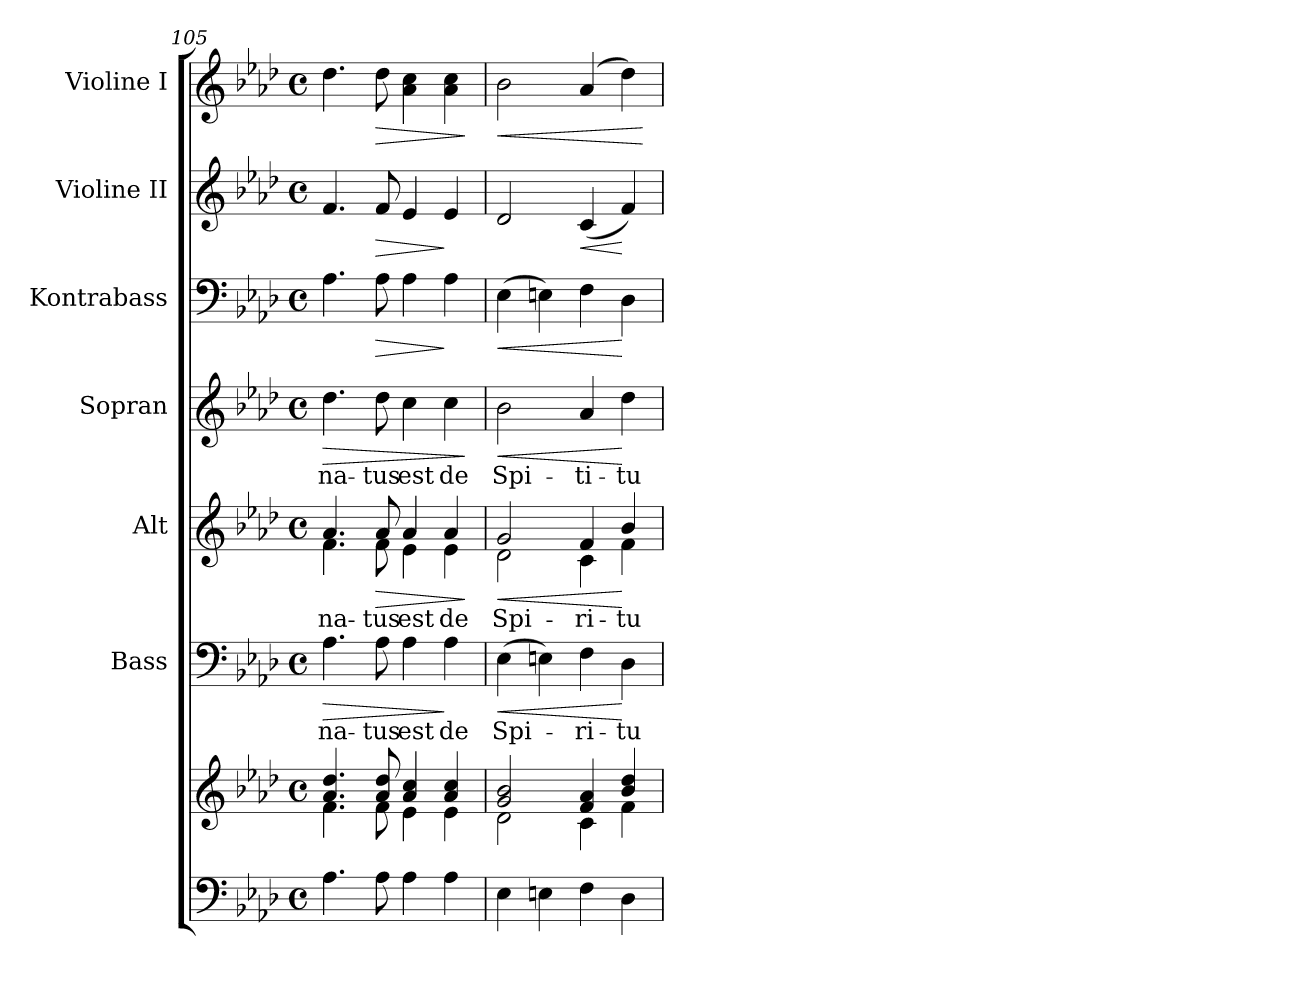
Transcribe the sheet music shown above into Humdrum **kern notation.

**kern	**kern	**kern	**text	**dynam	**kern	**text	**dynam	**kern	**text	**dynam	**kern	**dynam	**kern	**dynam	**kern	**dynam
*part7	*part7	*part6	*part6	*part6	*part5	*part5	*part5	*part4	*part4	*part4	*part3	*part3	*part2	*part2	*part1	*part1
*staff8	*staff7	*staff6	*staff6	*staff6	*staff5	*staff5	*staff5	*staff4	*staff4	*staff4	*staff3	*staff3	*staff2	*staff2	*staff1	*staff1
*	*	*I"Bass	*	*	*I"Alt	*	*	*I"Sopran	*	*	*I"Kontrabass	*	*I"Violine II	*	*I"Violine I	*
*	*	*I'B.	*	*	*I'A.	*	*	*I'S.	*	*	*I'Kb.	*	*I'Vl. II	*	*I'Vl. I	*
*clefF4	*clefG2	*clefF4	*	*	*clefG2	*	*	*clefG2	*	*	*clefF4	*	*clefG2	*	*clefG2	*
*	*	*	*	*	*	*	*	*	*	*	*ITrd7c12	*	*	*	*	*
*k[b-e-a-d-]	*k[b-e-a-d-]	*k[b-e-a-d-]	*	*	*k[b-e-a-d-]	*	*	*k[b-e-a-d-]	*	*	*k[b-e-a-d-]	*	*k[b-e-a-d-]	*	*k[b-e-a-d-]	*
*A-:	*A-:	*A-:	*	*	*A-:	*	*	*A-:	*	*	*A-:	*	*A-:	*	*A-:	*
*M4/4	*M4/4	*M4/4	*	*	*M4/4	*	*	*M4/4	*	*	*M4/4	*	*M4/4	*	*M4/4	*
*met(c)	*met(c)	*met(c)	*	*	*met(c)	*	*	*met(c)	*	*	*met(c)	*	*met(c)	*	*met(c)	*
=105	=105	=105	=105	=105	=105	=105	=105	=105	=105	=105	=105	=105	=105	=105	=105	=105
*	*^	*	*	*	*	*	*	*	*	*	*	*	*	*	*	*
!	!	!	!	!LO:LY:b	!LO:HP:b	!	!LO:LY:b	!	!	!LO:LY:b	!LO:HP:b	!	!	!	!	!	!
*	*	*	*	*	*	*^	*	*	*	*	*	*	*	*	*	*	*
4.A-\	4.a-/ 4.dd-/	4.f\	4.A-\	-na-	>	4.a-/	4.f\	-na-	.	4.dd-\	-na-	>	4.AA-\	.	4.f/	.	4.dd-\	.
!	!	!	!	!LO:LY:b	!	!	!	!LO:LY:b	!LO:HP:b	!	!LO:LY:b	!	!	!LO:HP:b	!	!LO:HP:b	!	!LO:HP:b
8A-\	8a-/ 8dd-/	8f\	8A-\	-tus	.	8a-/	8f\	-tus	>	8dd-\	-tus	.	8AA-\	>	8f/	>	8dd-\	>
!	!	!	!	!LO:LY:b	!	!	!	!LO:LY:b	!	!	!LO:LY:b	!	!	!	!	!	!	!
4A-\	4a-/ 4cc/	4e-\	4A-\	est	.	4a-/	4e-\	est	.	4cc\	est	.	4AA-\	.	4e-/	.	4a-\ 4cc\	.
!	!	!	!	!LO:LY:b	!	!	!	!LO:LY:b	!	!	!LO:LY:b	!	!	!	!	!	!	!
4A-\	4a-/ 4cc/	4e-\	4A-\	de	]	4a-/	4e-\	de	.	4cc\	de	.	4AA-\	]	4e-/	]	4a-\ 4cc\	.
*	*v	*v	*	*	*	*v	*v	*	*	*	*	*	*	*	*	*	*	*
.	.	.	.	.	.	.	]	.	.	]	.	.	.	.	.	]
=106	=106	=106	=106	=106	=106	=106	=106	=106	=106	=106	=106	=106	=106	=106	=106	=106
*	*^	*	*	*	*	*	*	*	*	*	*	*	*	*	*	*
!	!	!	!	!LO:LY:b	!LO:HP:b	!	!LO:LY:b	!LO:HP:b	!	!LO:LY:b	!LO:HP:b	!	!LO:HP:b	!	!	!	!LO:HP:b
*	*	*	*	*	*	*^	*	*	*	*	*	*	*	*	*	*	*
4E-\	2g/ 2b-/	2d-\	(>4E-\	Spi-	<	2g/	2d-\	Spi-	<	2b-\	Spi-	<	(>4EE-\	<	2d-/	.	2b-\	<
4En\	.	.	4En\)	.	.	.	.	.	.	.	.	.	4EEn\)	.	.	.	.	.
!	!	!	!	!LO:LY:b	!	!	!	!LO:LY:b	!	!	!LO:LY:b	!	!	!	!	!LO:HP:b	!	!
4F\	4f/ 4a-/	4c\	4F\	-ri-	.	4f/	4c\	-ri-	.	4a-/	-ti-	.	4FF\	.	(<4c/	<	(4a-/	.
!	!	!	!	!LO:LY:b	!	!	!	!LO:LY:b	!	!	!LO:LY:b	!	!	!	!	!	!	!
4D-\	4b-/ 4dd-/	4f\	4D-\	-tu	[	4b-/	4f\	-tu	[	4dd-\	-tu	[	4DD-\	[	4f/)	[	4dd-\)	.
*	*v	*v	*	*	*	*v	*v	*	*	*	*	*	*	*	*	*	*	*
.	.	.	.	.	.	.	.	.	.	.	.	.	.	.	.	[
=	=	=	=	=	=	=	=	=	=	=	=	=	=	=	=	=
*-	*-	*-	*-	*-	*-	*-	*-	*-	*-	*-	*-	*-	*-	*-	*-	*-
